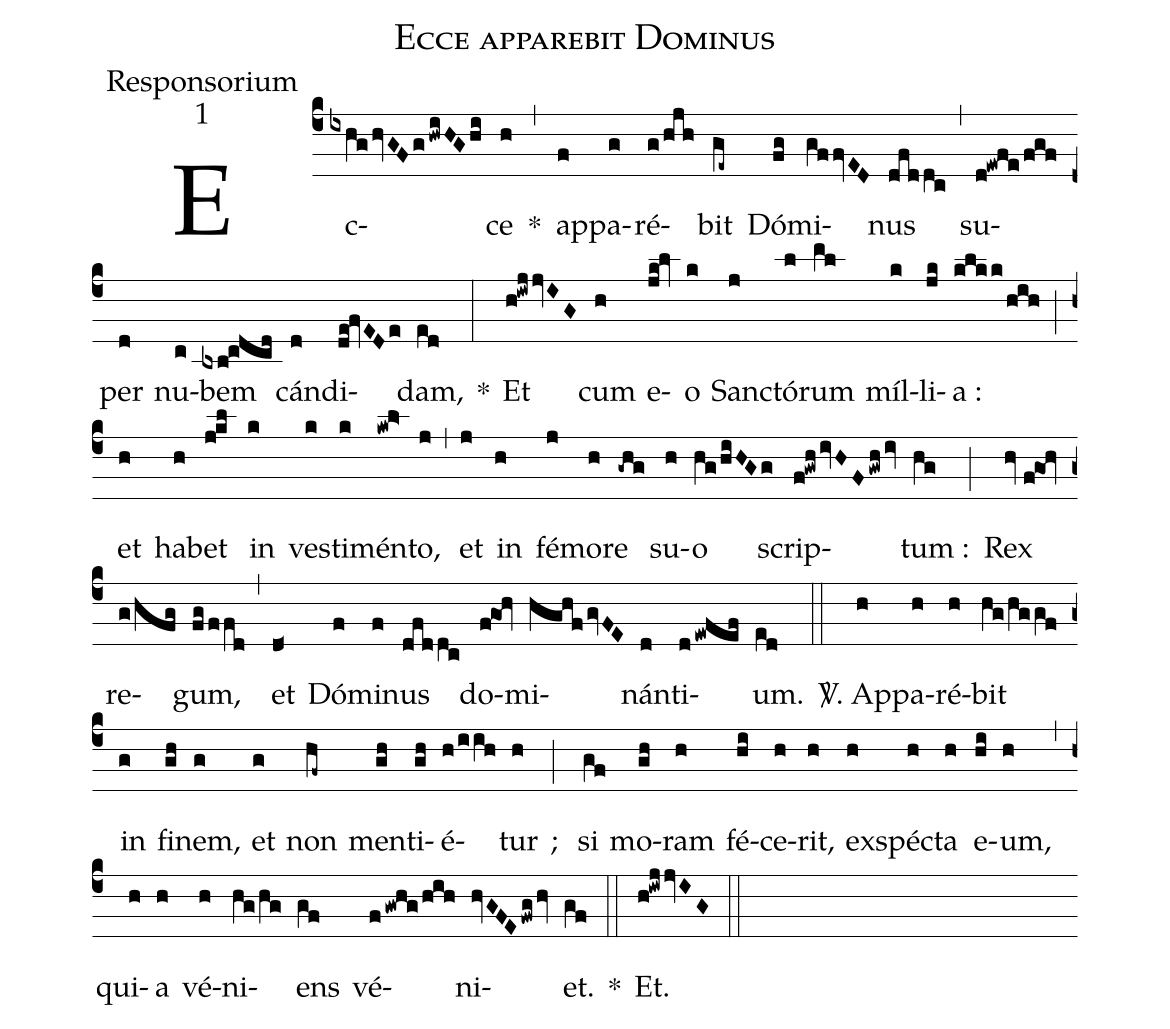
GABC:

name:Ecce apparebit Dominus;
office-part:Responsorium;
mode:1;
%%
(c4)Ec(ixhg/hvGF/ghwiHGhi)ce(h) *(,) ap(f)pa(g)ré(g/hjh)bit(ge~) Dó(fg)mi(gffvED)nus(dfddc) (,) su(d!ewfe/fgf)per(d) nu(c)bem(bxb!cdcd) cán(d)di(de!fvEDe)dam,(ed) *(:) Et(h!iwjjvIG) cum(h) e(jk!lv)o(k) Sanc(j)tó(l)rum(ml) míl(k)li(jk)a :(klkk/hih) (;) et(h) ha(h)bet(j!kl) in(k) ves(k)ti(k)mén(kw!l>)to,(j) (,) et(j) in(h) fé(j)mo(h)re(-ghg) su(h)o(hg/hiHGg) scrip(f!gwh/ivHF/gwh/iv)tum :(hg) (;) Rex(hv//f!goh) re(g/hfg)gum,(fg/ffd) (,) et(d<) Dó(f)mi(f)nus(dfddc) do(f!goh)mi(hghf/gvFE)nán(d)ti(dewfef)um.(ed) (::)

<sp>V/</sp>. Ap(h)pa(h)ré(h)bit(hg/hggf) in(g) fi(gh)nem,(g) et(g) non(hf~) men(gh)ti(gh)é(h/iih)tur(h) ; (;) si(gf) mo(gh)ram(h) fé(hi)ce(h)rit,(h) ex(h)spé(h)cta(h) e(hi)um,(h) (,) qui(h)a(h) vé(h)ni(hg/hg)ens(gf) vé(fgwhg/hih)ni(hvGFEfwghv)et.(gf) *(::) Et.(h!iwjjvIG) (::)
